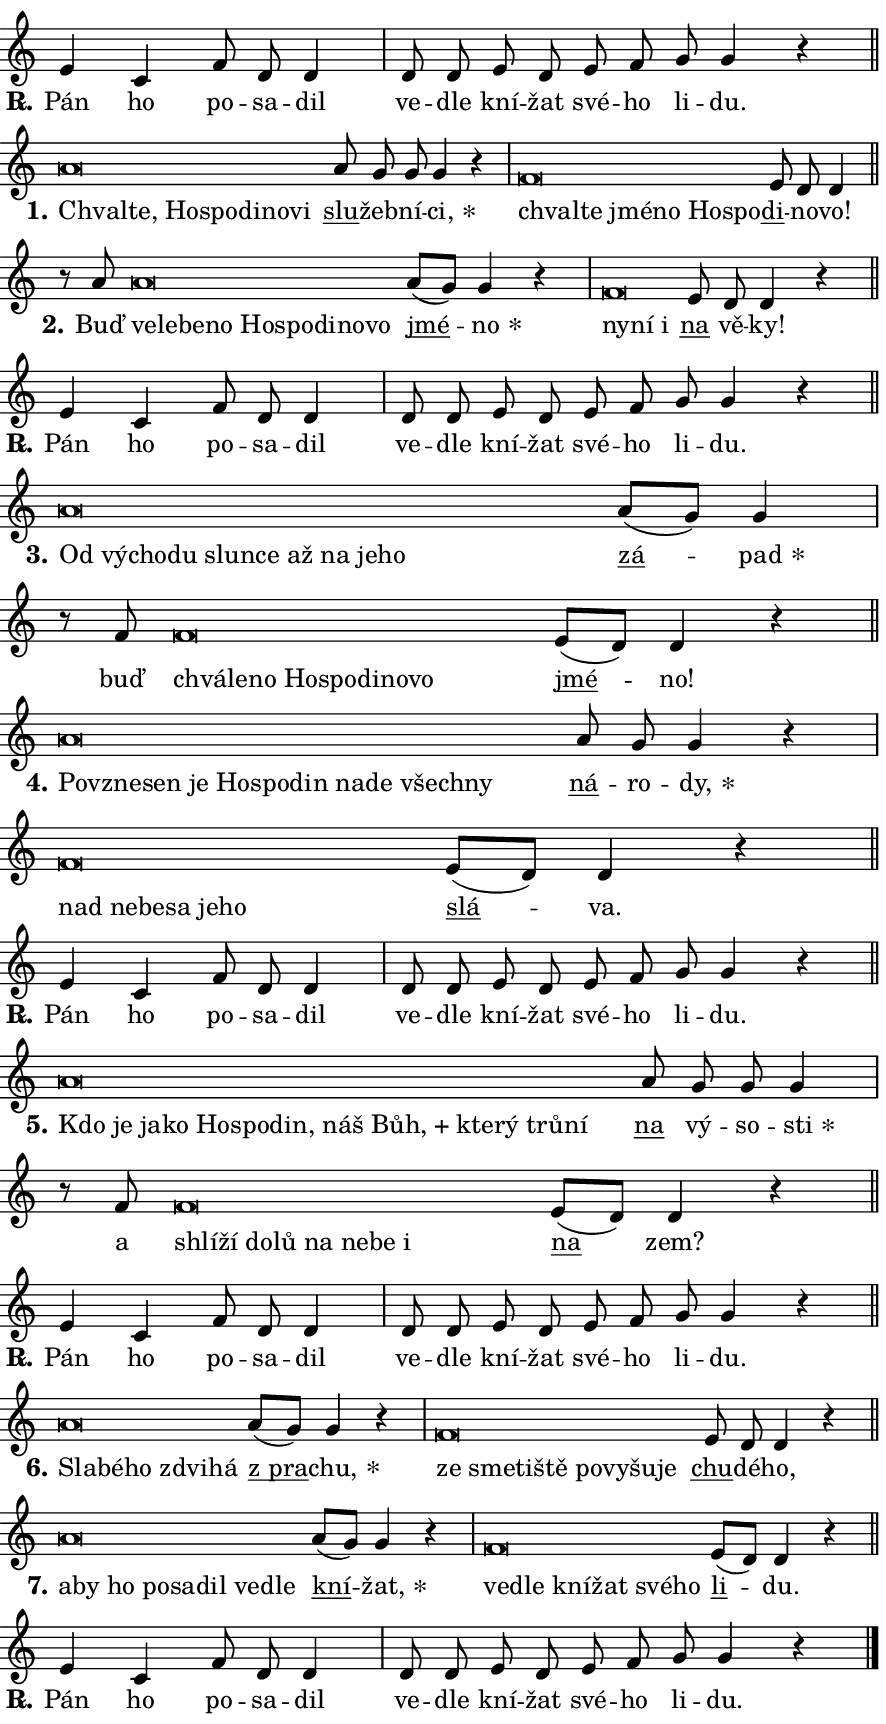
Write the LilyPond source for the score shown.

\version "2.24.0"
\header { tagline = "" }
\paper {
  indent = 0\cm
  top-margin = 0\cm
  right-margin = 0.13\cm % to fit lyric hyphens
  bottom-margin = 0\cm
  left-margin = 0\cm
  paper-width = 15\cm
  page-breaking = #ly:one-page-breaking
  system-system-spacing.basic-distance = #11
  score-system-spacing.basic-distance = #11
  ragged-last = ##f
}


%% Author: Thomas Morley
%% https://lists.gnu.org/archive/html/lilypond-user/2020-05/msg00002.html
#(define (line-position grob)
"Returns position of @var[grob} in current system:
   @code{'start}, if at first time-step
   @code{'end}, if at last time-step
   @code{'middle} otherwise
"
  (let* ((col (ly:item-get-column grob))
         (ln (ly:grob-object col 'left-neighbor))
         (rn (ly:grob-object col 'right-neighbor))
         (col-to-check-left (if (ly:grob? ln) ln col))
         (col-to-check-right (if (ly:grob? rn) rn col))
         (break-dir-left
           (and
             (ly:grob-property col-to-check-left 'non-musical #f)
             (ly:item-break-dir col-to-check-left)))
         (break-dir-right
           (and
             (ly:grob-property col-to-check-right 'non-musical #f)
             (ly:item-break-dir col-to-check-right))))
        (cond ((eqv? 1 break-dir-left) 'start)
              ((eqv? -1 break-dir-right) 'end)
              (else 'middle))))

#(define (tranparent-at-line-position vctor)
  (lambda (grob)
  "Relying on @code{line-position} select the relevant enry from @var{vctor}.
Used to determine transparency,"
    (case (line-position grob)
      ((end) (not (vector-ref vctor 0)))
      ((middle) (not (vector-ref vctor 1)))
      ((start) (not (vector-ref vctor 2))))))

noteHeadBreakVisibility =
#(define-music-function (break-visibility)(vector?)
"Makes @code{NoteHead}s transparent relying on @var{break-visibility}"
#{
  \override NoteHead.transparent =
    #(tranparent-at-line-position break-visibility)
#})

#(define delete-ledgers-for-transparent-note-heads
  (lambda (grob)
    "Reads whether a @code{NoteHead} is transparent.
If so this @code{NoteHead} is removed from @code{'note-heads} from
@var{grob}, which is supposed to be @code{LedgerLineSpanner}.
As a result ledgers are not printed for this @code{NoteHead}"
    (let* ((nhds-array (ly:grob-object grob 'note-heads))
           (nhds-list
             (if (ly:grob-array? nhds-array)
                 (ly:grob-array->list nhds-array)
                 '()))
           ;; Relies on the transparent-property being done before
           ;; Staff.LedgerLineSpanner.after-line-breaking is executed.
           ;; This is fragile ...
           (to-keep
             (remove
               (lambda (nhd)
                 (ly:grob-property nhd 'transparent #f))
               nhds-list)))
      ;; TODO find a better method to iterate over grob-arrays, similiar
      ;; to filter/remove etc for lists
      ;; For now rebuilt from scratch
      (set! (ly:grob-object grob 'note-heads)  '())
      (for-each
        (lambda (nhd)
          (ly:pointer-group-interface::add-grob grob 'note-heads nhd))
        to-keep))))

squashNotes = {
  \override NoteHead.X-extent = #'(-0.2 . 0.2)
  \override NoteHead.Y-extent = #'(-0.75 . 0)
  \override NoteHead.stencil =
    #(lambda (grob)
       (let ((pos (ly:grob-property grob 'staff-position)))
         (begin
           (if (< pos -7) (display "ERROR: Lower brevis then expected\n") (display ""))
           (if (<= pos -6) ly:text-interface::print ly:note-head::print))))
}
unSquashNotes = {
  \revert NoteHead.X-extent
  \revert NoteHead.Y-extent
  \revert NoteHead.stencil
}

hideNotes = \noteHeadBreakVisibility #begin-of-line-visible
unHideNotes = \noteHeadBreakVisibility #all-visible

% work-around for resetting accidentals
% https://lilypond.org/doc/v2.23/Documentation/notation/displaying-rhythms#unmetered-music
cadenzaMeasure = {
  \cadenzaOff
  \partial 1024 s1024
  \cadenzaOn
}

#(define-markup-command (accent layout props text) (markup?)
  "Underline accented syllable"
  (interpret-markup layout props
    #{\markup \override #'(offset . 4.3) \underline { #text }#}))

responsum = \markup \concat {
  "R" \hspace #-1.05 \path #0.1 #'((moveto 0 0.07) (lineto 0.9 0.8)) \hspace #0.05 "."
}

spaceSize = #0.6828661417322834 % exact space size for TeX Gyre Schola

\layout {
  \context {
    \Staff
    \remove "Time_signature_engraver"
    \override LedgerLineSpanner.after-line-breaking = #delete-ledgers-for-transparent-note-heads
  }
  \context {
    \Lyrics {
      \override LyricSpace.minimum-distance = \spaceSize
      \override LyricText.font-name = #"TeX Gyre Schola"
      \override LyricText.font-size = 1
      \override StanzaNumber.font-name = #"TeX Gyre Schola Bold"
      \override StanzaNumber.font-size = 1
    }
  }
  \context {
    \Score 
    \override NoteHead.text =
      #(lambda (grob) 
        (let ((pos (ly:grob-property grob 'staff-position)))
          #{\markup {
            \combine
              \halign #-0.55 \raise #(if (= pos -6) 0 0.5) \override #'(thickness . 2) \draw-line #'(3.2 . 0)
              \musicglyph "noteheads.sM1"
          }#}))
  }
}

% magnetic-lyrics.ily
%
%   written by
%     Jean Abou Samra <jean@abou-samra.fr>
%     Werner Lemberg <wl@gnu.org>
%
%   adapted by
%     Jiri Hon <jiri.hon@gmail.com>
%
% Version 2022-Apr-15

% https://www.mail-archive.com/lilypond-user@gnu.org/msg149350.html

#(define (Left_hyphen_pointer_engraver context)
   "Collect syllable-hyphen-syllable occurrences in lyrics and store
them in properties.  This engraver only looks to the left.  For
example, if the lyrics input is @code{foo -- bar}, it does the
following.

@itemize @bullet
@item
Set the @code{text} property of the @code{LyricHyphen} grob between
@q{foo} and @q{bar} to @code{foo}.

@item
Set the @code{left-hyphen} property of the @code{LyricText} grob with
text @q{foo} to the @code{LyricHyphen} grob between @q{foo} and
@q{bar}.
@end itemize

Use this auxiliary engraver in combination with the
@code{lyric-@/text::@/apply-@/magnetic-@/offset!} hook."
   (let ((hyphen #f)
         (text #f))
     (make-engraver
      (acknowledgers
       ((lyric-syllable-interface engraver grob source-engraver)
        (set! text grob)))
      (end-acknowledgers
       ((lyric-hyphen-interface engraver grob source-engraver)
        ;(when (not (grob::has-interface grob 'lyric-space-interface))
          (set! hyphen grob)));)
      ((stop-translation-timestep engraver)
       (when (and text hyphen)
         (ly:grob-set-object! text 'left-hyphen hyphen))
       (set! text #f)
       (set! hyphen #f)))))

#(define (lyric-text::apply-magnetic-offset! grob)
   "If the space between two syllables is less than the value in
property @code{LyricText@/.details@/.squash-threshold}, move the right
syllable to the left so that it gets concatenated with the left
syllable.

Use this function as a hook for
@code{LyricText@/.after-@/line-@/breaking} if the
@code{Left_@/hyphen_@/pointer_@/engraver} is active."
   (let ((hyphen (ly:grob-object grob 'left-hyphen #f)))
     (when hyphen
       (let ((left-text (ly:spanner-bound hyphen LEFT)))
         (when (grob::has-interface left-text 'lyric-syllable-interface)
           (let* ((common (ly:grob-common-refpoint grob left-text X))
                  (this-x-ext (ly:grob-extent grob common X))
                  (left-x-ext
                   (begin
                     ;; Trigger magnetism for left-text.
                     (ly:grob-property left-text 'after-line-breaking)
                     (ly:grob-extent left-text common X)))
                  ;; `delta` is the gap width between two syllables.
                  (delta (- (interval-start this-x-ext)
                            (interval-end left-x-ext)))
                  (details (ly:grob-property grob 'details))
                  (threshold (assoc-get 'squash-threshold details 0.2)))
             (when (< delta threshold)
               (let* (;; We have to manipulate the input text so that
                      ;; ligatures crossing syllable boundaries are not
                      ;; disabled.  For languages based on the Latin
                      ;; script this is essentially a beautification.
                      ;; However, for non-Western scripts it can be a
                      ;; necessity.
                      (lt (ly:grob-property left-text 'text))
                      (rt (ly:grob-property grob 'text))
                      (is-space (grob::has-interface hyphen 'lyric-space-interface))
                      (space (if is-space " " ""))
                      (extra-delta (if is-space spaceSize 0))
                      ;; Append new syllable.
                      (ltrt-space (if (and (string? lt) (string? rt))
                                (string-append lt space rt)
                                (make-concat-markup (list lt space rt))))
                      ;; Right-align `ltrt` to the right side.
                      (ltrt-space-markup (grob-interpret-markup
                               grob
                               (make-translate-markup
                                (cons (interval-length this-x-ext) 0)
                                (make-right-align-markup ltrt-space)))))
                 (begin
                   ;; Don't print `left-text`.
                   (ly:grob-set-property! left-text 'stencil #f)
                   ;; Set text and stencil (which holds all collected
                   ;; syllables so far) and shift it to the left.
                   (ly:grob-set-property! grob 'text ltrt-space)
                   (ly:grob-set-property! grob 'stencil ltrt-space-markup)
                   (ly:grob-translate-axis! grob (- (- delta extra-delta)) X))))))))))


#(define (lyric-hyphen::displace-bounds-first grob)
   ;; Make very sure this callback isn't triggered too early.
   (let ((left (ly:spanner-bound grob LEFT))
         (right (ly:spanner-bound grob RIGHT)))
     (ly:grob-property left 'after-line-breaking)
     (ly:grob-property right 'after-line-breaking)
     (ly:lyric-hyphen::print grob)))

squashThreshold = #0.4

\layout {
  \context {
    \Lyrics
    \consists #Left_hyphen_pointer_engraver
    \override LyricText.after-line-breaking =
      #lyric-text::apply-magnetic-offset!
    \override LyricHyphen.stencil = #lyric-hyphen::displace-bounds-first
    \override LyricText.details.squash-threshold = \squashThreshold
    \override LyricHyphen.minimum-distance = 0
    \override LyricHyphen.minimum-length = \squashThreshold
  }
}

squashText = \override LyricText.details.squash-threshold = 9999
unSquashText = \override LyricText.details.squash-threshold = \squashThreshold

leftText = \override LyricText.self-alignment-X = #LEFT
unLeftText = \revert LyricText.self-alignment-X

starOffset = #(lambda (grob) 
                (let ((x_offset (ly:self-alignment-interface::aligned-on-x-parent grob)))
                  (if (= x_offset 0) 0 (+ x_offset 1.2))))

star = #(define-music-function (syllable)(string?)
"Append star separator at the end of a syllable"
#{
  \once \override LyricText.X-offset = #starOffset
  \lyricmode { \markup {
    #syllable
    \override #'((font-name . "TeX Gyre Schola Bold")) \hspace #0.2 \lower #0.65 \larger "*"
  } }
#})

starAccent = #(define-music-function (syllable)(string?)
"Append star separator at the end of a syllable and make accent"
#{
  \once \override LyricText.X-offset = #starOffset
  \lyricmode { \markup {
    \accent #syllable
    \override #'((font-name . "TeX Gyre Schola Bold")) \hspace #0.2 \lower #0.65 \larger "*"
  } }
#})

breath = #(define-music-function (syllable)(string?)
"Append breathing indicator at the end of a syllable"
#{
  \lyricmode { \markup { #syllable "+" } }
#})

optionalBreath = #(define-music-function (syllable)(string?)
"Append optional breathing indicator at the end of a syllable"
#{
  \lyricmode { \markup { #syllable "(+)" } }
#})


\score {
    <<
        \new Voice = "melody" { \cadenzaOn \key c \major \relative { e'4 c f8 d d4 \cadenzaMeasure \bar "|" d8 d \bar "" e d \bar "" e f g g4 r \cadenzaMeasure \bar "||" \break } }
        \new Lyrics \lyricsto "melody" { \lyricmode { \set stanza = \responsum
Pán ho po -- sa -- dil ve -- dle kní -- žat své -- ho li -- du. } }
    >>
    \layout {}
}

\score {
    <<
        \new Voice = "melody" { \cadenzaOn \key c \major \relative { \squashNotes a'\breve*1/16 \hideNotes \breve*1/16 \bar "" \breve*1/16 \bar "" \breve*1/16 \bar "" \breve*1/16 \bar "" \breve*1/16 \breve*1/16 \bar "" \unHideNotes \unSquashNotes \bar "" a8 g g g4 r \cadenzaMeasure \bar "|" \squashNotes f\breve*1/16 \hideNotes \breve*1/16 \bar "" \breve*1/16 \bar "" \breve*1/16 \bar "" \breve*1/16 \breve*1/16 \bar "" \unHideNotes \unSquashNotes \bar "" e8 d d4 \cadenzaMeasure \bar "||" \break } }
        \new Lyrics \lyricsto "melody" { \lyricmode { \set stanza = "1."
\leftText Chval -- \squashText te, Ho -- spo -- di -- no -- vi \unLeftText \unSquashText \markup \accent slu -- žeb -- ní -- \star ci, \leftText chval -- \squashText te jmé -- no Ho -- spo -- \unLeftText \unSquashText \markup \accent di -- no -- vo! } }
    >>
    \layout {}
}

\score {
    <<
        \new Voice = "melody" { \cadenzaOn \key c \major \relative { r8 a'8 \squashNotes a\breve*1/16 \hideNotes \breve*1/16 \bar "" \breve*1/16 \bar "" \breve*1/16 \bar "" \breve*1/16 \bar "" \breve*1/16 \bar "" \breve*1/16 \bar "" \breve*1/16 \breve*1/16 \bar "" \unHideNotes \unSquashNotes \bar "" a8[( g)] g4 r \cadenzaMeasure \bar "|" \squashNotes f\breve*1/16 \hideNotes \breve*1/16 \breve*1/16 \bar "" \unHideNotes \unSquashNotes \bar "" e8 d d4 r \cadenzaMeasure \bar "||" \break } }
        \new Lyrics \lyricsto "melody" { \lyricmode { \set stanza = "2."
Buď \leftText ve -- \squashText le -- be -- no Ho -- spo -- di -- no -- vo \unLeftText \unSquashText \markup \accent jmé -- \star no \leftText ny -- \squashText ní i \unLeftText \unSquashText \markup \accent na vě -- ky! } }
    >>
    \layout {}
}

\score {
    <<
        \new Voice = "melody" { \cadenzaOn \key c \major \relative { e'4 c f8 d d4 \cadenzaMeasure \bar "|" d8 d \bar "" e d \bar "" e f g g4 r \cadenzaMeasure \bar "||" \break } }
        \new Lyrics \lyricsto "melody" { \lyricmode { \set stanza = \responsum
Pán ho po -- sa -- dil ve -- dle kní -- žat své -- ho li -- du. } }
    >>
    \layout {}
}

\score {
    <<
        \new Voice = "melody" { \cadenzaOn \key c \major \relative { \squashNotes a'\breve*1/16 \hideNotes \breve*1/16 \bar "" \breve*1/16 \bar "" \breve*1/16 \bar "" \breve*1/16 \bar "" \breve*1/16 \bar "" \breve*1/16 \bar "" \breve*1/16 \bar "" \breve*1/16 \breve*1/16 \bar "" \unHideNotes \unSquashNotes \bar "" a8[( g)] g4 \cadenzaMeasure \bar "|" r8 f8 \squashNotes f\breve*1/16 \hideNotes \breve*1/16 \bar "" \breve*1/16 \bar "" \breve*1/16 \bar "" \breve*1/16 \bar "" \breve*1/16 \bar "" \breve*1/16 \breve*1/16 \bar "" \unHideNotes \unSquashNotes \bar "" e8[( d)] d4 r \cadenzaMeasure \bar "||" \break } }
        \new Lyrics \lyricsto "melody" { \lyricmode { \set stanza = "3."
\leftText Od \squashText vý -- cho -- du slun -- ce až na je -- ho \unLeftText \unSquashText \markup \accent zá -- \star pad buď \leftText chvá -- \squashText le -- no Ho -- spo -- di -- no -- vo \unLeftText \unSquashText \markup \accent jmé -- no! } }
    >>
    \layout {}
}

\score {
    <<
        \new Voice = "melody" { \cadenzaOn \key c \major \relative { \squashNotes a'\breve*1/16 \hideNotes \breve*1/16 \bar "" \breve*1/16 \bar "" \breve*1/16 \bar "" \breve*1/16 \bar "" \breve*1/16 \bar "" \breve*1/16 \bar "" \breve*1/16 \bar "" \breve*1/16 \bar "" \breve*1/16 \breve*1/16 \bar "" \unHideNotes \unSquashNotes \bar "" a8 g g4 r \cadenzaMeasure \bar "|" \squashNotes f\breve*1/16 \hideNotes \breve*1/16 \bar "" \breve*1/16 \bar "" \breve*1/16 \bar "" \breve*1/16 \breve*1/16 \bar "" \unHideNotes \unSquashNotes \bar "" e8[( d)] d4 r \cadenzaMeasure \bar "||" \break } }
        \new Lyrics \lyricsto "melody" { \lyricmode { \set stanza = "4."
\leftText Po -- \squashText vzne -- sen je Ho -- spo -- din na -- de všech -- ny \unLeftText \unSquashText \markup \accent ná -- ro -- \star dy, \leftText nad \squashText ne -- be -- sa je -- ho \unLeftText \unSquashText \markup \accent slá -- va. } }
    >>
    \layout {}
}

\score {
    <<
        \new Voice = "melody" { \cadenzaOn \key c \major \relative { e'4 c f8 d d4 \cadenzaMeasure \bar "|" d8 d \bar "" e d \bar "" e f g g4 r \cadenzaMeasure \bar "||" \break } }
        \new Lyrics \lyricsto "melody" { \lyricmode { \set stanza = \responsum
Pán ho po -- sa -- dil ve -- dle kní -- žat své -- ho li -- du. } }
    >>
    \layout {}
}

\score {
    <<
        \new Voice = "melody" { \cadenzaOn \key c \major \relative { \squashNotes a'\breve*1/16 \hideNotes \breve*1/16 \bar "" \breve*1/16 \bar "" \breve*1/16 \bar "" \breve*1/16 \bar "" \breve*1/16 \bar "" \breve*1/16 \bar "" \breve*1/16 \bar "" \breve*1/16 \bar "" \breve*1/16 \bar "" \breve*1/16 \bar "" \breve*1/16 \breve*1/16 \bar "" \unHideNotes \unSquashNotes \bar "" a8 g g g4 \cadenzaMeasure \bar "|" r8 f8 \squashNotes f\breve*1/16 \hideNotes \breve*1/16 \bar "" \breve*1/16 \bar "" \breve*1/16 \bar "" \breve*1/16 \bar "" \breve*1/16 \bar "" \breve*1/16 \breve*1/16 \bar "" \unHideNotes \unSquashNotes \bar "" e8[( d)] d4 r \cadenzaMeasure \bar "||" \break } }
        \new Lyrics \lyricsto "melody" { \lyricmode { \set stanza = "5."
\leftText Kdo \squashText je ja -- ko Ho -- spo -- din, náš \breath "Bůh," kte -- rý trů -- ní \unLeftText \unSquashText \markup \accent na vý -- so -- \star sti a \leftText shlí -- \squashText ží do -- lů na ne -- be i \unLeftText \unSquashText \markup \accent na zem? } }
    >>
    \layout {}
}

\score {
    <<
        \new Voice = "melody" { \cadenzaOn \key c \major \relative { e'4 c f8 d d4 \cadenzaMeasure \bar "|" d8 d \bar "" e d \bar "" e f g g4 r \cadenzaMeasure \bar "||" \break } }
        \new Lyrics \lyricsto "melody" { \lyricmode { \set stanza = \responsum
Pán ho po -- sa -- dil ve -- dle kní -- žat své -- ho li -- du. } }
    >>
    \layout {}
}

\score {
    <<
        \new Voice = "melody" { \cadenzaOn \key c \major \relative { \squashNotes a'\breve*1/16 \hideNotes \breve*1/16 \bar "" \breve*1/16 \bar "" \breve*1/16 \breve*1/16 \bar "" \unHideNotes \unSquashNotes \bar "" a8[( g)] g4 r \cadenzaMeasure \bar "|" \squashNotes f\breve*1/16 \hideNotes \breve*1/16 \bar "" \breve*1/16 \bar "" \breve*1/16 \bar "" \breve*1/16 \bar "" \breve*1/16 \bar "" \breve*1/16 \breve*1/16 \bar "" \unHideNotes \unSquashNotes \bar "" e8 d d4 r \cadenzaMeasure \bar "||" \break } }
        \new Lyrics \lyricsto "melody" { \lyricmode { \set stanza = "6."
\leftText Sla -- \squashText bé -- ho zdvi -- há \unLeftText \unSquashText \markup \accent "z pra" -- \star chu, \leftText ze \squashText sme -- ti -- ště po -- vy -- šu -- je \unLeftText \unSquashText \markup \accent chu -- dé -- ho, } }
    >>
    \layout {}
}

\score {
    <<
        \new Voice = "melody" { \cadenzaOn \key c \major \relative { \squashNotes a'\breve*1/16 \hideNotes \breve*1/16 \bar "" \breve*1/16 \bar "" \breve*1/16 \bar "" \breve*1/16 \bar "" \breve*1/16 \bar "" \breve*1/16 \breve*1/16 \bar "" \unHideNotes \unSquashNotes \bar "" a8[( g)] g4 r \cadenzaMeasure \bar "|" \squashNotes f\breve*1/16 \hideNotes \breve*1/16 \bar "" \breve*1/16 \bar "" \breve*1/16 \bar "" \breve*1/16 \breve*1/16 \bar "" \unHideNotes \unSquashNotes \bar "" e8[( d)] d4 r \cadenzaMeasure \bar "||" \break } }
        \new Lyrics \lyricsto "melody" { \lyricmode { \set stanza = "7."
\leftText a -- \squashText by ho po -- sa -- dil ve -- dle \unLeftText \unSquashText \markup \accent kní -- \star žat, \leftText ve -- \squashText dle kní -- žat své -- ho \unLeftText \unSquashText \markup \accent li -- du. } }
    >>
    \layout {}
}

\score {
    <<
        \new Voice = "melody" { \cadenzaOn \key c \major \relative { e'4 c f8 d d4 \cadenzaMeasure \bar "|" d8 d \bar "" e d \bar "" e f g g4 r \cadenzaMeasure \bar "||" \break } \bar "|." }
        \new Lyrics \lyricsto "melody" { \lyricmode { \set stanza = \responsum
Pán ho po -- sa -- dil ve -- dle kní -- žat své -- ho li -- du. } }
    >>
    \layout {}
}
